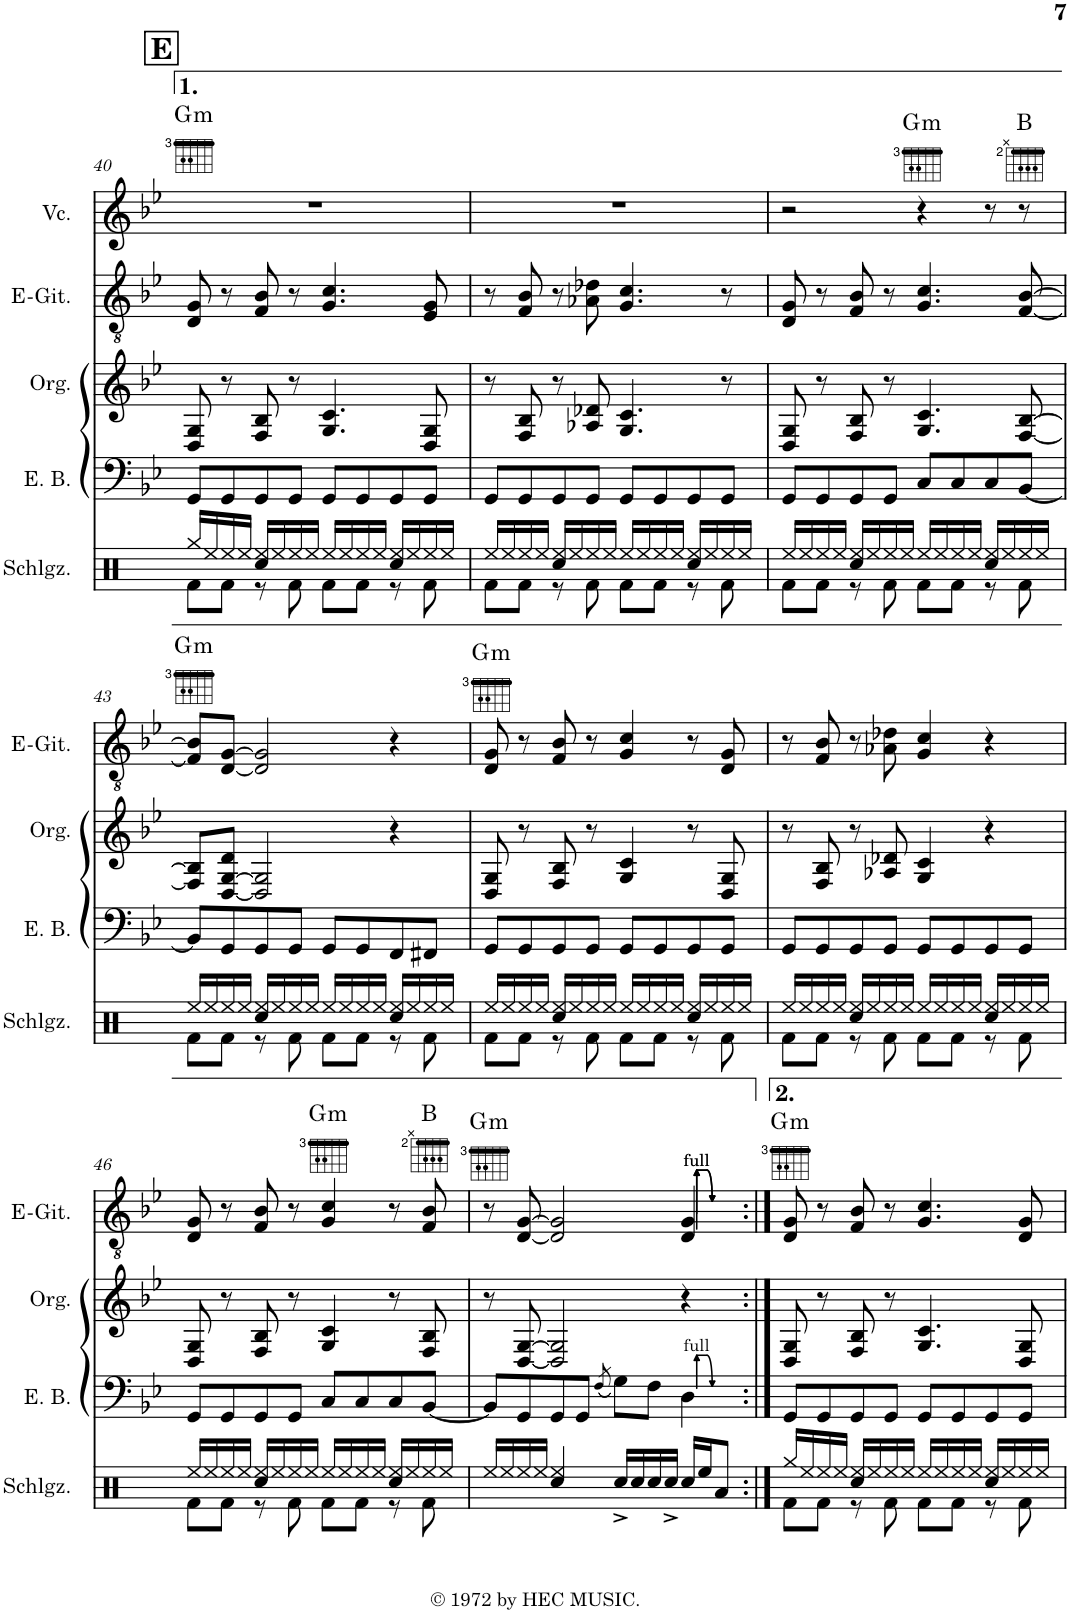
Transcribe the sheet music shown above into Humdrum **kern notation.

**kern	**kern	**kern	**harte
*part3	*part2	*part1	*part1
*staff3	*staff2	*staff1	*
*I"Elektrischer Bass	*I"Orgel	*I"Elektrische Gitarre	*
*I'E. B.	*I'Org.	*I'E-Git.	*
!!LO:PB:g=z
*clefF4	*clefG2	*clefGv2	*
*Trd7c12	*	*	*
*k[b-e-]	*k[b-e-]	*k[b-e-]	*
*M4/4	*M4/4	*M4/4	*
*met(c)	*met(c)	*met(c)	*
=40	=40	=40	=40
8GG/L	8D/ 8G/	8D/ 8G/	.
8GG/	8r	8r	.
8GG/	8F/ 8B-/	8F/ 8B-/	.
8GG/J	8r	8r	.
8GG/L	4.G/ 4.c/	4.G/ 4.c/	.
8GG/	.	.	.
8GG/	.	.	.
8GG/J	8D/ 8G/	8E-/ 8G/	.
=41	=41	=41	=41
8GG/L	8r	8r	.
8GG/	8F/ 8B-/	8F/ 8B-/	.
8GG/	8r	8r	.
8GG/J	8A-X/ 8d-X/	8A-X\ 8d-X\	.
8GG/L	4.G/ 4.c/	4.G/ 4.c/	.
8GG/	.	.	.
8GG/	.	.	.
8GG/J	8r	8r	.
=42	=42	=42	=42
8GG/L	8D/ 8G/	8D/ 8G/	.
8GG/	8r	8r	.
8GG/	8F/ 8B-/	8F/ 8B-/	.
8GG/J	8r	8r	.
8C/L	4.G/ 4.c/	4.G/ 4.c/	.
8C/	.	.	.
8C/	.	.	.
[8BB-/J	[8F/ [8B-/	[8F/ [8B-/	.
!!LO:LB:g=z
=43	=43	=43	=43
!	!	!	!LO:H:kt=m
8BB-/L]	8F/] 8B-/]L	8F/] 8B-/]L	G:min
8GG/	[8D/ [8G/ 8d/J	[8D/ [8G/J	.
8GG/	2D/] 2G/]	2D/] 2G/]	.
8GG/J	.	.	.
8GG/L	.	.	.
8GG/	.	.	.
8FF/	4r	4r	.
8FF#X/J	.	.	.
=44	=44	=44	=44
!	!	!	!LO:H:kt=m
8GG/L	8D/ 8G/	8D/ 8G/	G:min
8GG/	8r	8r	.
8GG/	8F/ 8B-/	8F/ 8B-/	.
8GG/J	8r	8r	.
8GG/L	4G/ 4c/	4G/ 4c/	.
8GG/	.	.	.
8GG/	8r	8r	.
8GG/J	8D/ 8G/	8D/ 8G/	.
=45	=45	=45	=45
8GG/L	8r	8r	.
8GG/	8F/ 8B-/	8F/ 8B-/	.
8GG/	8r	8r	.
8GG/J	8A-X/ 8d-X/	8A-X\ 8d-X\	.
8GG/L	4G/ 4c/	4G/ 4c/	.
8GG/	.	.	.
8GG/	4r	4r	.
8GG/J	.	.	.
!!LO:LB:g=z
=46	=46	=46	=46
8GG/L	8D/ 8G/	8D/ 8G/	.
8GG/	8r	8r	.
8GG/	8F/ 8B-/	8F/ 8B-/	.
8GG/J	8r	8r	.
!	!	!	!LO:H:kt=m
8C/L	4G/ 4c/	4G/ 4c/	G:min
8C/	.	.	.
8C/	8r	8r	.
[8BB-/J	8F/ 8B-/	8F/ 8B-/	B:maj
=47	=47	=47	=47
!	!	!	!LO:H:kt=m
8BB-/L]	8r	8r	G:min
8GG/	[8D/ [8G/	[8D/ [8G/	.
8GG/	2D/] 2G/]	2D/] 2G/]	.
8GG/J	.	.	.
(8qF/	.	.	.
8G\L)	.	.	.
8F\J	.	.	.
4D\	4r	4D/ 4G/	.
=48:|!	=48:|!	=48:|!	=48:|!
!	!	!	!LO:H:kt=m
8GG/L	8D/ 8G/	8D/ 8G/	G:min
8GG/	8r	8r	.
8GG/	8F/ 8B-/	8F/ 8B-/	.
8GG/J	8r	8r	.
8GG/L	4.G/ 4.c/	4.G/ 4.c/	.
8GG/	.	.	.
8GG/	.	.	.
8GG/J	8D/ 8G/	8D/ 8G/	.
=	=	=	=
*-	*-	*-	*-
